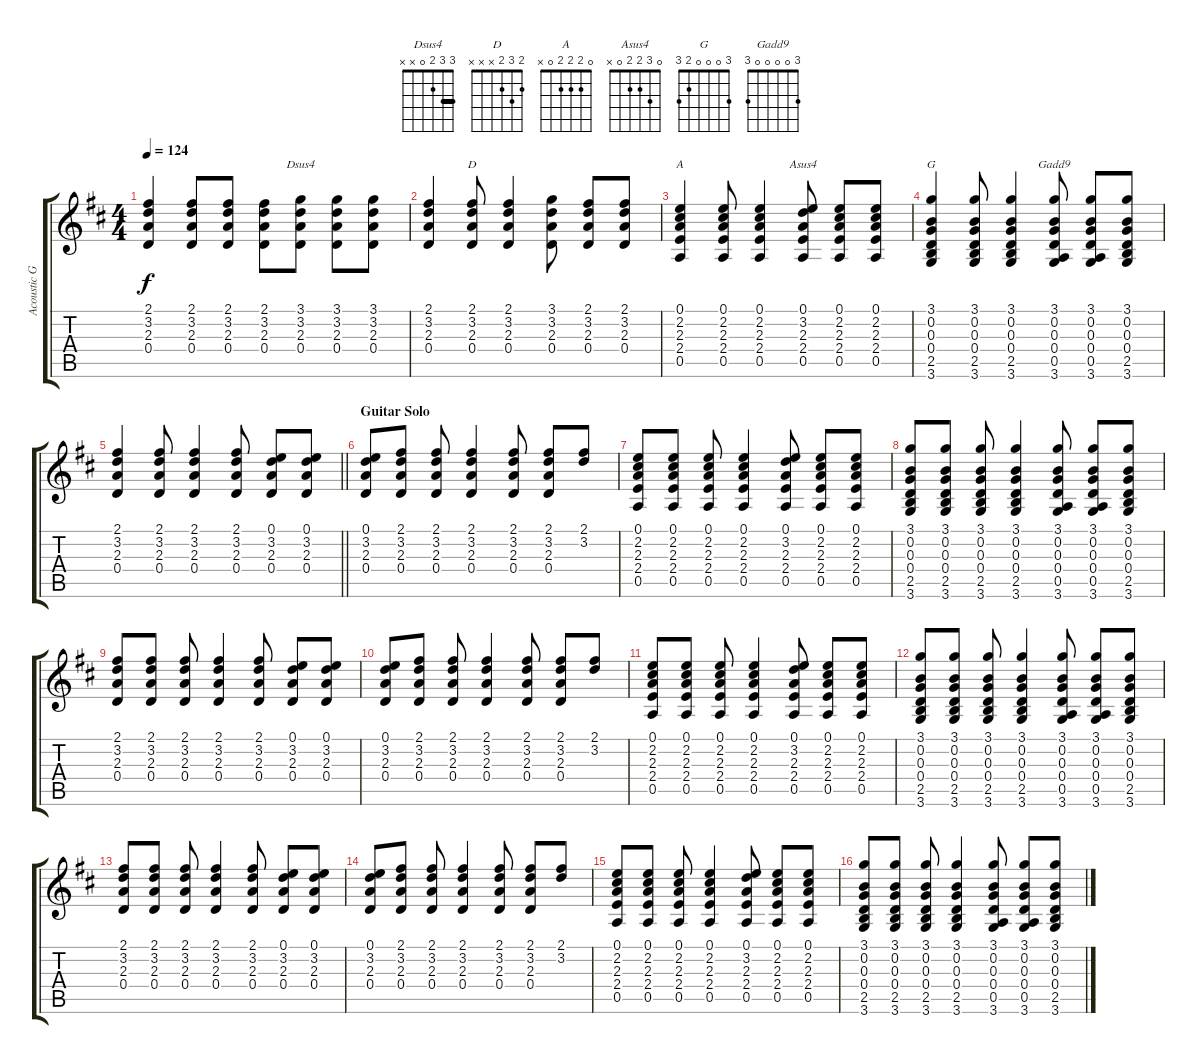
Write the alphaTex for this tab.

\track ("Acoustic Guitar (Mick)" "Acoustic G") {instrument acousticguitarsteel}
\staff {score tabs}
\tuning (E4 B3 G3 D3 A2 E2) {hide}
\chord ("Dsus4" 3 3 2 0 x x) {barre 3}
\chord ("D" 2 3 2 x x x)
\chord ("A" 0 2 2 2 0 x)
\chord ("Asus4" 0 3 2 2 0 x)
\chord ("G" 3 0 0 0 2 3)
\chord ("Gadd9" 3 0 0 0 0 3)
\ts (4 4)
\tempo 124
\clef g2
\ks d
(2.1 3.2 2.3 0.4).4{dy f} (2.1 3.2 2.3 0.4).8 (2.1 3.2 2.3 0.4).8 (2.1 3.2 2.3 0.4).8 (3.1 3.2 2.3 0.4).8{ch "Dsus4"} (3.1 3.2 2.3 0.4).8 (3.1 3.2 2.3 0.4).8 |
(2.1 3.2 2.3 0.4).4 (2.1 3.2 2.3 0.4).8{ch "D"} (2.1 3.2 2.3 0.4).4 (3.1 3.2 2.3 0.4).8 (2.1 3.2 2.3 0.4).8 (2.1 3.2 2.3 0.4).8 |
(0.1 2.2 2.3 2.4 0.5).4{ch "A"} (0.1 2.2 2.3 2.4 0.5).8 (0.1 2.2 2.3 2.4 0.5).4 (0.1 3.2 2.3 2.4 0.5).8{ch "Asus4"} (0.1 2.2 2.3 2.4 0.5).8 (0.1 2.2 2.3 2.4 0.5).8 |
(3.1 0.2 0.3 0.4 2.5 3.6).4{ch "G"} (3.1 0.2 0.3 0.4 2.5 3.6).8 (3.1 0.2 0.3 0.4 2.5 3.6).4 (3.1 0.2 0.3 0.4 0.5 3.6).8{ch "Gadd9"} (3.1 0.2 0.3 0.4 0.5 3.6).8 (3.1 0.2 0.3 0.4 2.5 3.6).8 |
\barLineRight lightlight
(2.1 3.2 2.3 0.4).4 (2.1 3.2 2.3 0.4).8 (2.1 3.2 2.3 0.4).4 (2.1 3.2 2.3 0.4).8 (0.1 3.2 2.3 0.4).8 (0.1 3.2 2.3 0.4).8 |
\section ("" "Guitar Solo")
(0.1 3.2 2.3 0.4).8 (2.1 3.2 2.3 0.4).8 (2.1 3.2 2.3 0.4).8 (2.1 3.2 2.3 0.4).4 (2.1 3.2 2.3 0.4).8 (2.1 3.2 2.3 0.4).8 (2.1 3.2).8 |
(0.1 2.2 2.3 2.4 0.5).8 (0.1 2.2 2.3 2.4 0.5).8 (0.1 2.2 2.3 2.4 0.5).8 (0.1 2.2 2.3 2.4 0.5).4 (0.1 3.2 2.3 2.4 0.5).8 (0.1 2.2 2.3 2.4 0.5).8 (0.1 2.2 2.3 2.4 0.5).8 |
(3.1 0.2 0.3 0.4 2.5 3.6).8 (3.1 0.2 0.3 0.4 2.5 3.6).8 (3.1 0.2 0.3 0.4 2.5 3.6).8 (3.1 0.2 0.3 0.4 2.5 3.6).4 (3.1 0.2 0.3 0.4 0.5 3.6).8 (3.1 0.2 0.3 0.4 0.5 3.6).8 (3.1 0.2 0.3 0.4 2.5 3.6).8 |
(2.1 3.2 2.3 0.4).8 (2.1 3.2 2.3 0.4).8 (2.1 3.2 2.3 0.4).8 (2.1 3.2 2.3 0.4).4 (2.1 3.2 2.3 0.4).8 (0.1 3.2 2.3 0.4).8 (0.1 3.2 2.3 0.4).8 |
(0.1 3.2 2.3 0.4).8 (2.1 3.2 2.3 0.4).8 (2.1 3.2 2.3 0.4).8 (2.1 3.2 2.3 0.4).4 (2.1 3.2 2.3 0.4).8 (2.1 3.2 2.3 0.4).8 (2.1 3.2).8 |
(0.1 2.2 2.3 2.4 0.5).8 (0.1 2.2 2.3 2.4 0.5).8 (0.1 2.2 2.3 2.4 0.5).8 (0.1 2.2 2.3 2.4 0.5).4 (0.1 3.2 2.3 2.4 0.5).8 (0.1 2.2 2.3 2.4 0.5).8 (0.1 2.2 2.3 2.4 0.5).8 |
(3.1 0.2 0.3 0.4 2.5 3.6).8 (3.1 0.2 0.3 0.4 2.5 3.6).8 (3.1 0.2 0.3 0.4 2.5 3.6).8 (3.1 0.2 0.3 0.4 2.5 3.6).4 (3.1 0.2 0.3 0.4 0.5 3.6).8 (3.1 0.2 0.3 0.4 0.5 3.6).8 (3.1 0.2 0.3 0.4 2.5 3.6).8 |
(2.1 3.2 2.3 0.4).8 (2.1 3.2 2.3 0.4).8 (2.1 3.2 2.3 0.4).8 (2.1 3.2 2.3 0.4).4 (2.1 3.2 2.3 0.4).8 (0.1 3.2 2.3 0.4).8 (0.1 3.2 2.3 0.4).8 |
(0.1 3.2 2.3 0.4).8 (2.1 3.2 2.3 0.4).8 (2.1 3.2 2.3 0.4).8 (2.1 3.2 2.3 0.4).4 (2.1 3.2 2.3 0.4).8 (2.1 3.2 2.3 0.4).8 (2.1 3.2).8 |
(0.1 2.2 2.3 2.4 0.5).8 (0.1 2.2 2.3 2.4 0.5).8 (0.1 2.2 2.3 2.4 0.5).8 (0.1 2.2 2.3 2.4 0.5).4 (0.1 3.2 2.3 2.4 0.5).8 (0.1 2.2 2.3 2.4 0.5).8 (0.1 2.2 2.3 2.4 0.5).8 |
(3.1 0.2 0.3 0.4 2.5 3.6).8 (3.1 0.2 0.3 0.4 2.5 3.6).8 (3.1 0.2 0.3 0.4 2.5 3.6).8 (3.1 0.2 0.3 0.4 2.5 3.6).4 (3.1 0.2 0.3 0.4 0.5 3.6).8 (3.1 0.2 0.3 0.4 0.5 3.6).8 (3.1 0.2 0.3 0.4 2.5 3.6).8
